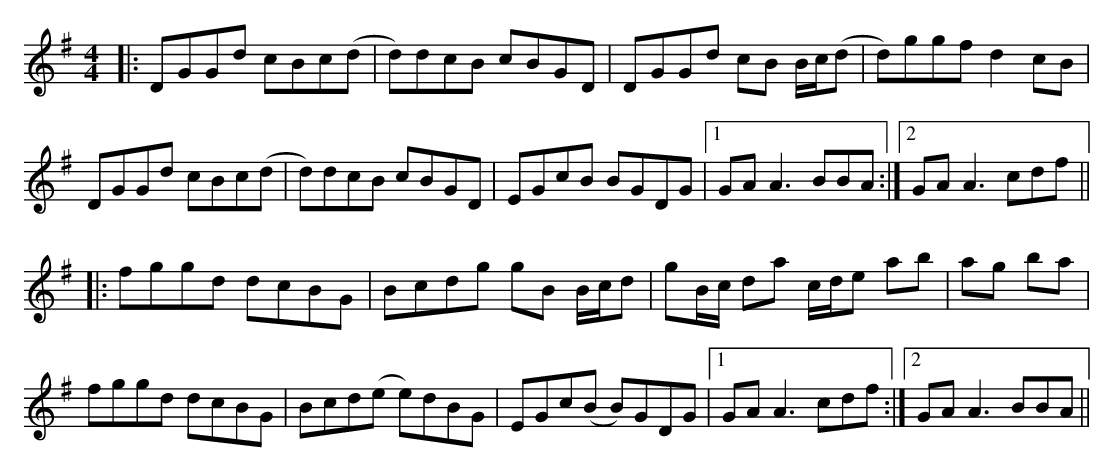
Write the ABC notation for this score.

X:1
M:4/4
K:G
|:DGGd cBc(d|d)dcB cBGD|DGGd cB B/c/(d|d)ggf d2 cB|
DGGd cBc(d|d)dcB cBGD|EGcB BGDG|1 GA A3 BBA:|2 GA A3 cdf||
|:fggd dcBG|Bcdg gB B/c/d|gB/c/ da c/d/e ab|ag ba|
fggd dcBG|Bcd(e e)dBG|EGc(B B)GDG|1 GA A3 cdf:|2 GA A3 BBA||
